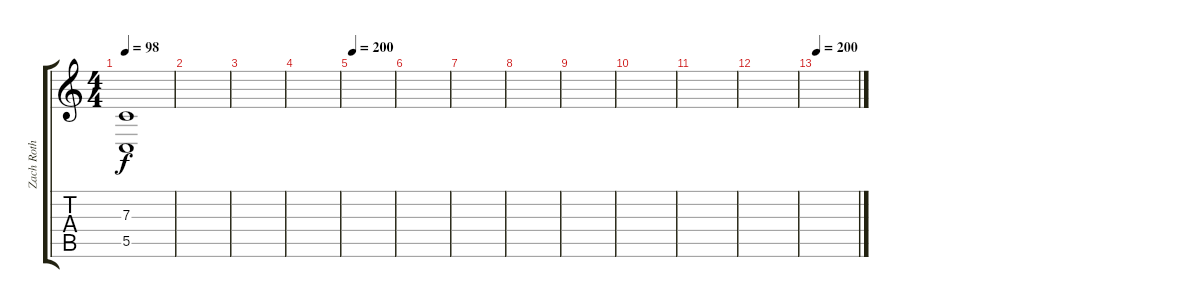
\track ("Zach Roth" "Zach Roth") {instrument choiraahs}
\staff {score tabs}
\tuning (E4 B3 F3 C3 G2 C2) {hide}
\ts (4 4)
\tempo 98
\clef g2
\ks c
(7.3{t} 5.5{t}).1{dy f} |
|
|
|
\tempo 200
|
|
|
|
|
|
|
|
\tempo 200
